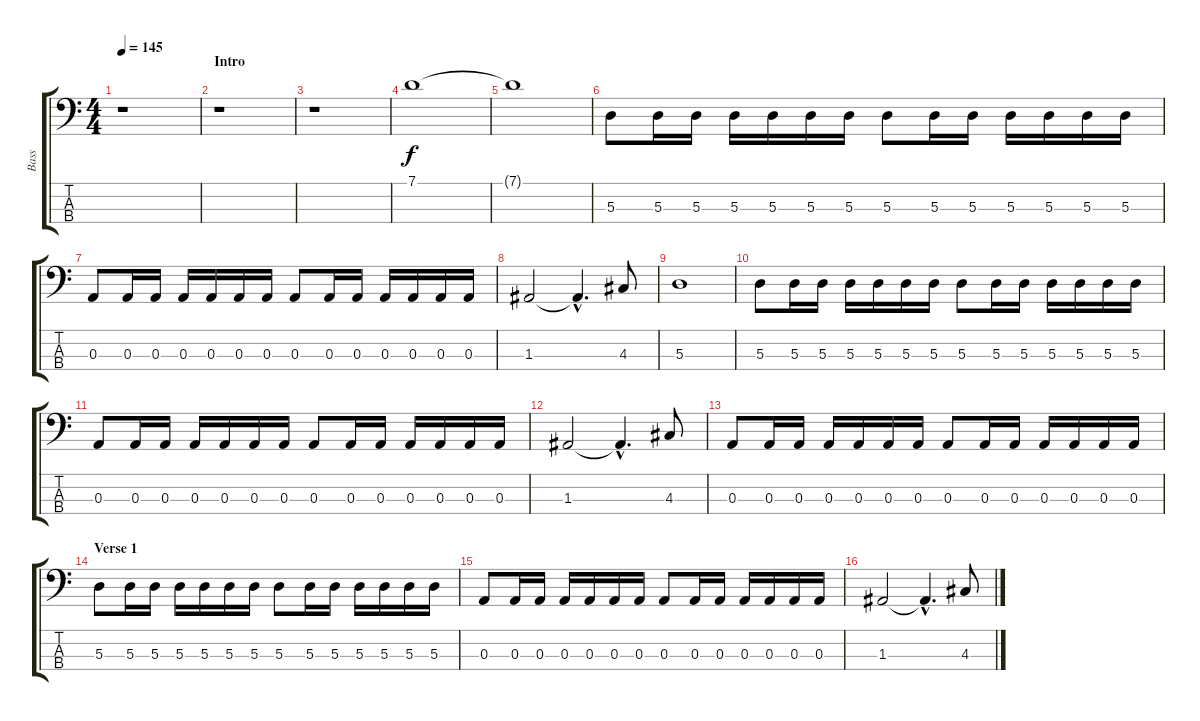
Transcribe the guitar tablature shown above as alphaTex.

\track ("Bass" "Bass") {instrument electricbassfinger}
\staff {score tabs}
\tuning (G2 D2 A1 E1) {hide}
\ts (4 4)
\tempo 145
\clef f4
\ks c
r.1{dy f instrument electricbassfinger} |
\section ("" "Intro")
r.1 |
r.1 |
7.1.1 |
7.1{t}.1 |
5.3.8 5.3.16 5.3.16 5.3.16 5.3.16 5.3.16 5.3.16 5.3.8 5.3.16 5.3.16 5.3.16 5.3.16 5.3.16 5.3.16 |
0.3.8 0.3.16 0.3.16 0.3.16 0.3.16 0.3.16 0.3.16 0.3.8 0.3.16 0.3.16 0.3.16 0.3.16 0.3.16 0.3.16 |
1.3.2 1.3{hac t}.4{d} 4.3.8 |
5.3.1 |
5.3.8 5.3.16 5.3.16 5.3.16 5.3.16 5.3.16 5.3.16 5.3.8 5.3.16 5.3.16 5.3.16 5.3.16 5.3.16 5.3.16 |
0.3.8 0.3.16 0.3.16 0.3.16 0.3.16 0.3.16 0.3.16 0.3.8 0.3.16 0.3.16 0.3.16 0.3.16 0.3.16 0.3.16 |
1.3.2 1.3{hac t}.4{d} 4.3.8 |
0.3.8 0.3.16 0.3.16 0.3.16 0.3.16 0.3.16 0.3.16 0.3.8 0.3.16 0.3.16 0.3.16 0.3.16 0.3.16 0.3.16 |
\section ("" "Verse 1")
5.3.8 5.3.16 5.3.16 5.3.16 5.3.16 5.3.16 5.3.16 5.3.8 5.3.16 5.3.16 5.3.16 5.3.16 5.3.16 5.3.16 |
0.3.8 0.3.16 0.3.16 0.3.16 0.3.16 0.3.16 0.3.16 0.3.8 0.3.16 0.3.16 0.3.16 0.3.16 0.3.16 0.3.16 |
1.3.2 1.3{hac t}.4{d} 4.3.8
